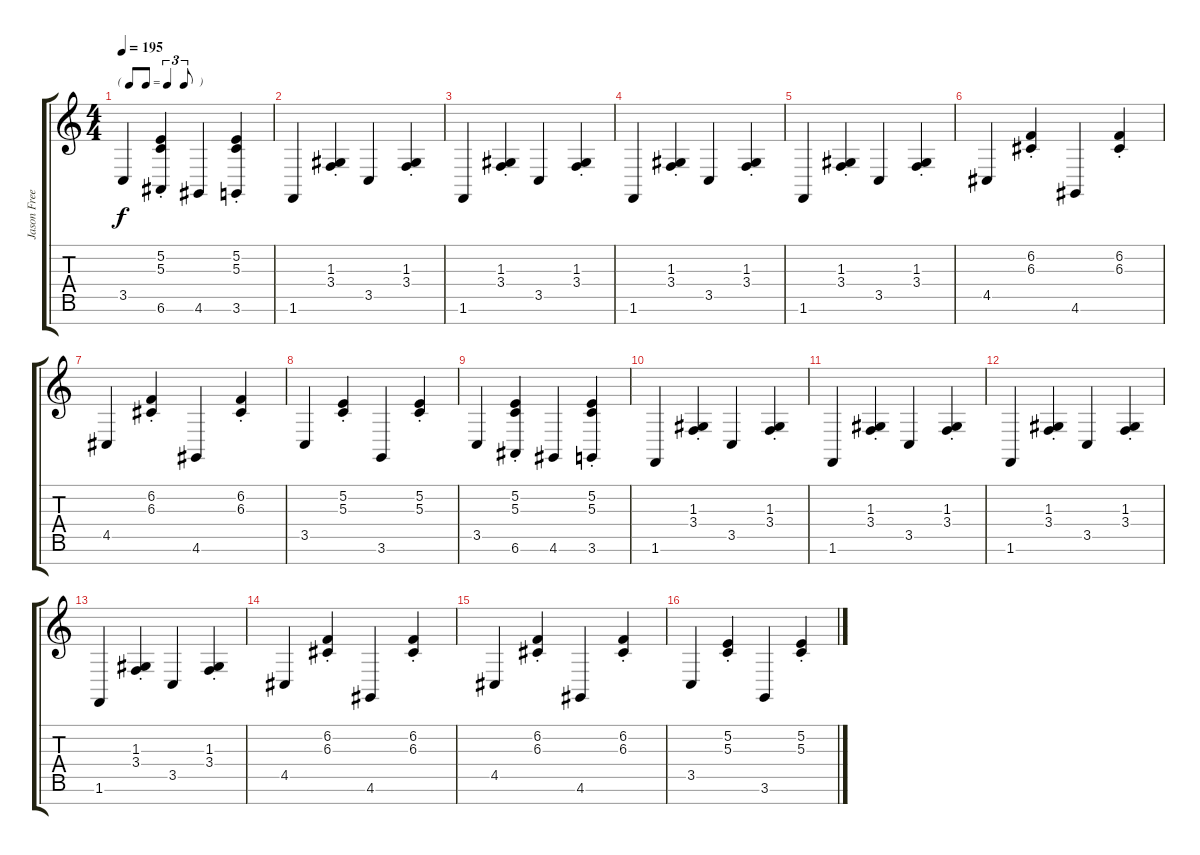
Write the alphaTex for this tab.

\track ("Jason Freese" "Jason Free") {instrument brightacousticpiano}
\staff {score tabs}
\tuning (E4 B3 G3 D3 A2 E2 B1) {hide}
\ts (4 4)
\tf triplet8th
\tempo 195
\clef g2
\ks c
3.5.4{dy f} (5.2{st} 5.3{st} 6.6).4 4.6.4 (5.2{st} 5.3{st} 3.6).4 |
1.6.4 (1.3{st} 3.4{st}).4 3.5.4 (1.3{st} 3.4{st}).4 |
1.6.4 (1.3{st} 3.4{st}).4 3.5.4 (1.3{st} 3.4{st}).4 |
1.6.4 (1.3{st} 3.4{st}).4 3.5.4 (1.3{st} 3.4{st}).4 |
1.6.4 (1.3{st} 3.4{st}).4 3.5.4 (1.3{st} 3.4{st}).4 |
4.5.4 (6.2{st} 6.3{st}).4 4.6.4 (6.2{st} 6.3{st}).4 |
4.5.4 (6.2{st} 6.3{st}).4 4.6.4 (6.2{st} 6.3{st}).4 |
3.5.4 (5.2{st} 5.3{st}).4 3.6.4 (5.2{st} 5.3{st}).4 |
3.5.4 (5.2{st} 5.3{st} 6.6).4 4.6.4 (5.2{st} 5.3{st} 3.6).4 |
1.6.4 (1.3{st} 3.4{st}).4 3.5.4 (1.3{st} 3.4{st}).4 |
1.6.4 (1.3{st} 3.4{st}).4 3.5.4 (1.3{st} 3.4{st}).4 |
1.6.4 (1.3{st} 3.4{st}).4 3.5.4 (1.3{st} 3.4{st}).4 |
1.6.4 (1.3{st} 3.4{st}).4 3.5.4 (1.3{st} 3.4{st}).4 |
4.5.4 (6.2{st} 6.3{st}).4 4.6.4 (6.2{st} 6.3{st}).4 |
4.5.4 (6.2{st} 6.3{st}).4 4.6.4 (6.2{st} 6.3{st}).4 |
3.5.4 (5.2{st} 5.3{st}).4 3.6.4 (5.2{st} 5.3{st}).4
